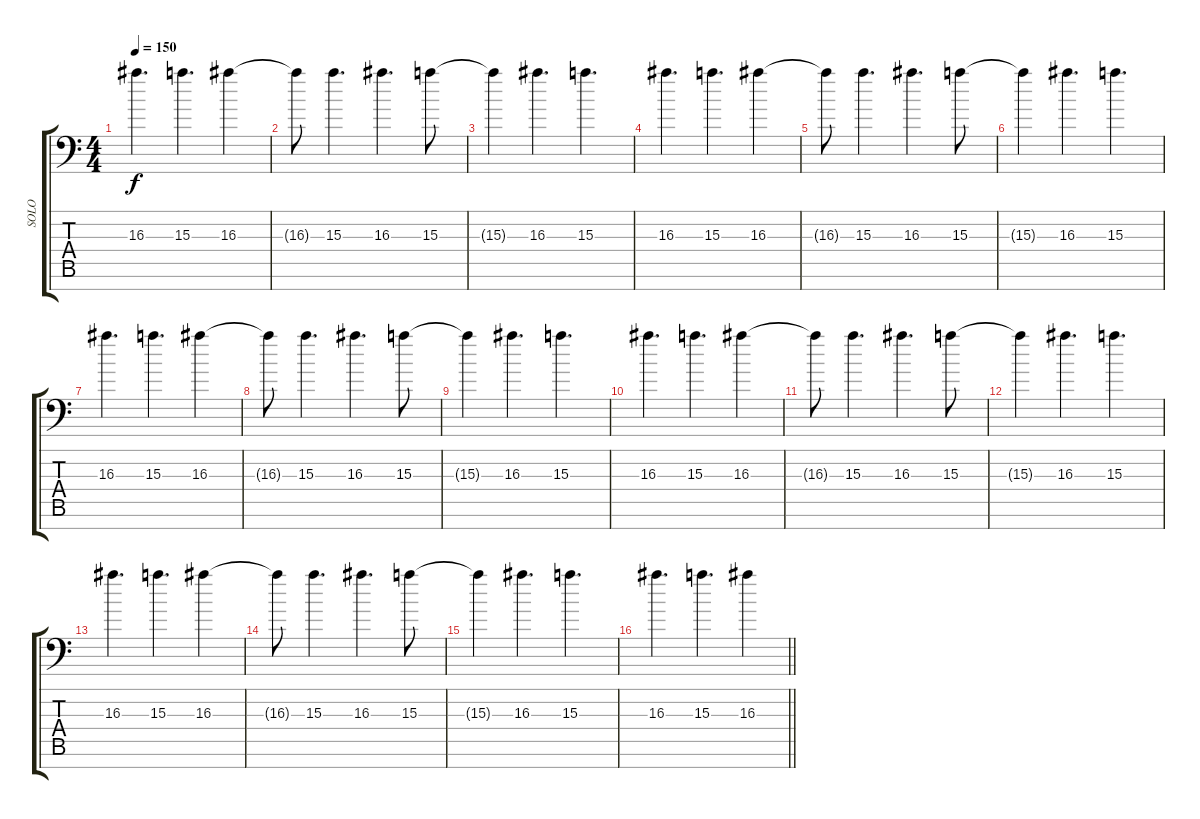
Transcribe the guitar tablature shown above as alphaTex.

\track ("SOLO" "SOLO") {instrument distortionguitar}
\staff {score tabs}
\tuning (Eb4 Bb3 Gb3 Db3 Ab2 Eb2 Bb1) {hide}
\ts (4 4)
\tempo 150
\clef f4
\ks c
16.3.4{d dy f} 15.3.4{d} 16.3.4 |
16.3{t}.8 15.3.4{d} 16.3.4{d} 15.3.8 |
15.3{t}.4 16.3.4{d} 15.3.4{d} |
16.3.4{d} 15.3.4{d} 16.3.4 |
16.3{t}.8 15.3.4{d} 16.3.4{d} 15.3.8 |
15.3{t}.4 16.3.4{d} 15.3.4{d} |
16.3.4{d} 15.3.4{d} 16.3.4 |
16.3{t}.8 15.3.4{d} 16.3.4{d} 15.3.8 |
15.3{t}.4 16.3.4{d} 15.3.4{d} |
16.3.4{d} 15.3.4{d} 16.3.4 |
16.3{t}.8 15.3.4{d} 16.3.4{d} 15.3.8 |
15.3{t}.4 16.3.4{d} 15.3.4{d} |
16.3.4{d} 15.3.4{d} 16.3.4 |
16.3{t}.8 15.3.4{d} 16.3.4{d} 15.3.8 |
15.3{t}.4 16.3.4{d} 15.3.4{d} |
\barLineRight lightlight
16.3.4{d} 15.3.4{d} 16.3.4
